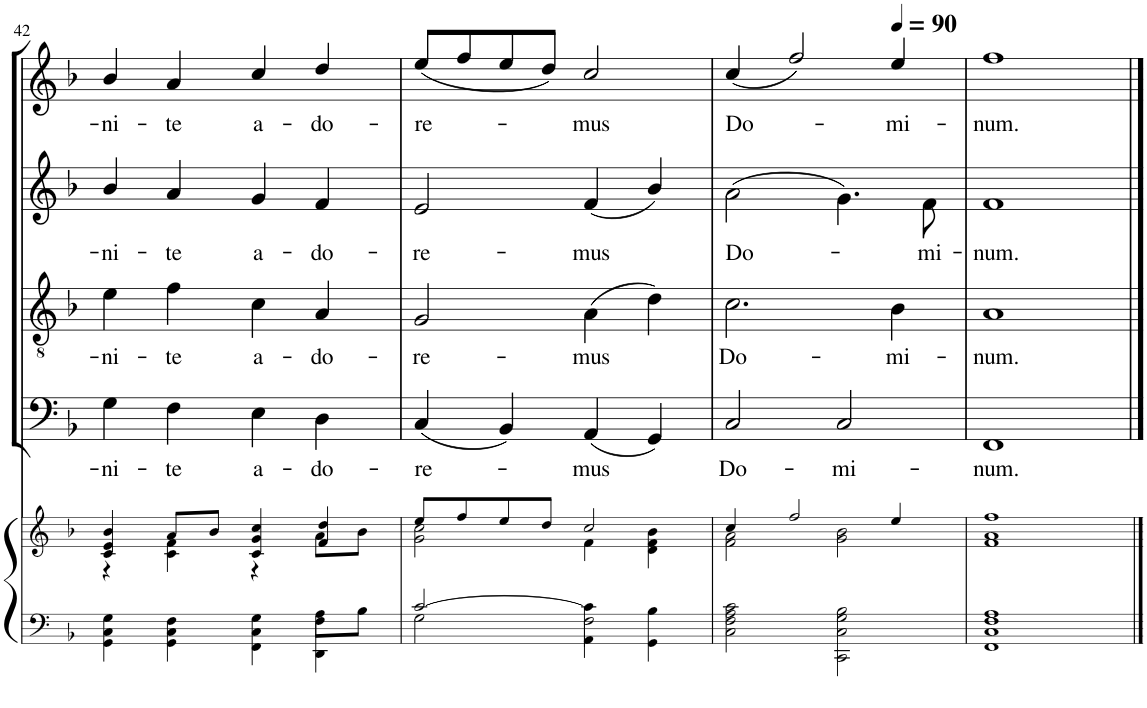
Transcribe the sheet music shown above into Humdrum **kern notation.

**kern	**kern	**kern	**text	**kern	**text	**kern	**text	**kern	**text
*part6	*part5	*part4	*part4	*part3	*part3	*part2	*part2	*part1	*part1
*staff6	*staff5	*staff4	*staff4	*staff3	*staff3	*staff2	*staff2	*staff1	*staff1
*I"Staff-1	*I"Organo	*I"Bassi	*	*I"Tenori	*	*I"Contralti	*	*I"Soprani	*
!!LO:PB:g=z
*clefF4	*clefG2	*clefF4	*	*clefGv2	*	*clefG2	*	*clefG2	*
*	*	*	*	*	*	*	*	*Trd1c2	*
*k[b-]	*k[b-]	*k[b-]	*	*k[b-]	*	*k[b-]	*	*k[b-]	*
*M4/4	*M4/4	*M4/4	*	*M4/4	*	*M4/4	*	*M4/4	*
=42	=42	=42	=42	=42	=42	=42	=42	=42	=42
*^	*^	*	*	*	*	*	*	*	*
!	!	!	!	!	!LO:LY:b	!	!LO:LY:b	!	!LO:LY:b	!	!LO:LY:b
4ryy	4GG\ 4C\ 4G\	4c/ 4e/ 4b-/	4r	4G\	-ni-	4e\	-ni-	4b-/	-ni-	4b-/	-ni-
!	!	!	!	!	!LO:LY:b	!	!LO:LY:b	!	!LO:LY:b	!	!LO:LY:b
4ryy	4GG\ 4C\ 4F\	8a/L	4c\ 4f\	4F\	-te	4f\	-te	4a/	-te	4a/	-te
.	.	8b-/J	.	.	.	.	.	.	.	.	.
!	!	!	!	!	!LO:LY:b	!	!LO:LY:b	!	!LO:LY:b	!	!LO:LY:b
4ryy	4FF\ 4C\ 4G\	4c/ 4g/ 4cc/	4r	4E\	a-	4c\	a-	4g/	a-	4cc/	a-
!	!	!	!	!	!LO:LY:b	!	!LO:LY:b	!	!LO:LY:b	!	!LO:LY:b
4DD\ 4F\	8A\L	4f/ 4dd/	8a\L	4D\	-do-	4A/	-do-	4f/	-do-	4dd/	-do-
.	8B-\J	.	8b-\J	.	.	.	.	.	.	.	.
=43	=43	=43	=43	=43	=43	=43	=43	=43	=43	=43	=43
!	!	!	!	!	!LO:LY:b	!	!LO:LY:b	!	!LO:LY:b	!	!LO:LY:b
[2c/	2G\	8ee/L	2g\ 2cc\	(4C/	-re-	2G/	-re-	2e/	-re-	(8ee/L	-re-
.	.	8ff/	.	.	.	.	.	.	.	8ff/	.
.	.	8ee/	.	4BB-/)	.	.	.	.	.	8ee/	.
.	.	8dd/J	.	.	.	.	.	.	.	8dd/J)	.
!	!	!	!	!	!LO:LY:b	!	!LO:LY:b	!	!LO:LY:b	!	!LO:LY:b
4AA\ 4c\]	2F\	2cc/	4f\	(4AA/	-mus	(4A\	-mus	(4f/	-mus	2cc/	-mus
4GG\ 4B-\	.	.	4d\ 4f\ 4b-\	4GG/)	.	4d\)	.	4b-/)	.	.	.
=44	=44	=44	=44	=44	=44	=44	=44	=44	=44	=44	=44
!	!	!	!	!	!LO:LY:b	!	!LO:LY:b	!	!LO:LY:b	!	!LO:LY:b
1ryy	2C\ 2F\ 2A\ 2c\	4cc/	2f\ 2a\	2C/	Do-	2.c\	Do-	(2a\	Do-	(4cc/	Do-
.	.	2ff/	.	.	.	.	.	.	.	2ff/)	.
!	!	!	!	!	!LO:LY:b	!	!	!	!	!	!
.	2CC\ 2C\ 2G\ 2B-\	.	2g\ 2b-\	2C/	-mi-	.	.	4.g\)	.	.	.
*	*	*	*	*	*	*	*	*	*	*MM90	*
!	!	!	!	!	!	!	!LO:LY:b	!	!	!	!LO:LY:b
.	.	4ee/	.	.	.	4B-\	-mi-	.	.	4ee/	-mi-
!	!	!	!	!	!	!	!	!	!LO:LY:b	!	!
.	.	.	.	.	.	.	.	8f\	-mi-	.	.
=45	=45	=45	=45	=45	=45	=45	=45	=45	=45	=45	=45
!	!	!	!	!	!LO:LY:b	!	!LO:LY:b	!	!LO:LY:b	!	!LO:LY:b
1ryy	1FF 1C 1F 1A	1ff	1f 1a	1FF	-num.	1A	-num.	1f	-num.	1ff	-num.
*v	*v	*	*	*	*	*	*	*	*	*	*
*	*v	*v	*	*	*	*	*	*	*	*
==	==	==	==	==	==	==	==	==	==
*-	*-	*-	*-	*-	*-	*-	*-	*-	*-
